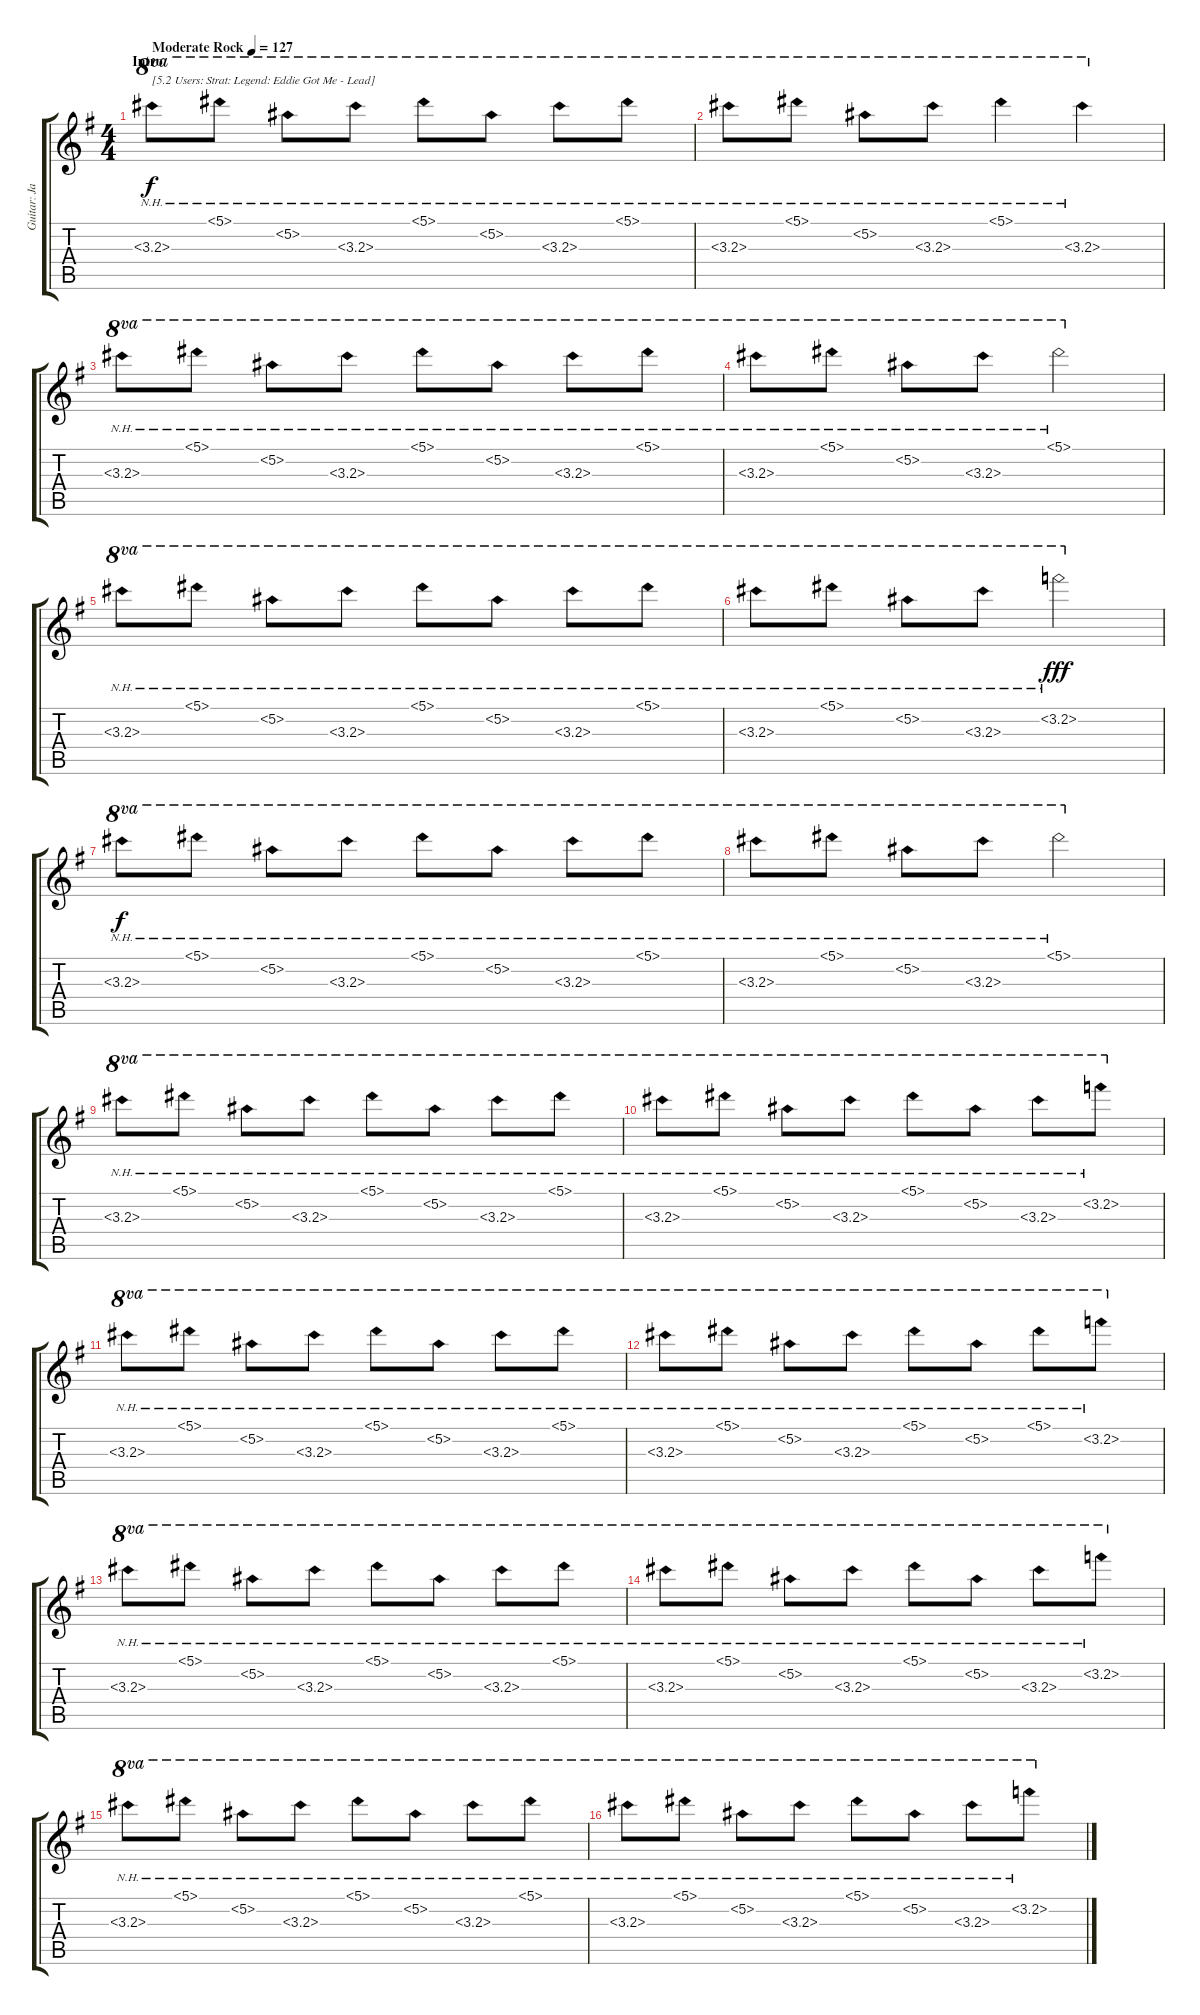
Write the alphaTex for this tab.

\track ("Guitar: Jake I" "Guitar: Ja") {instrument overdrivenguitar}
\staff {score tabs}
\tuning (Eb4 Bb3 Gb3 Db3 Ab2 Eb2) {hide}
\ts (4 4)
\section ("" "Intro")
\tempo (127 "Moderate Rock")
\clef g2
\ks g
3.3{nh}.8{ot 8va txt "[5.2 Users: Strat: Legend: Eddie Got Me - Lead]" dy f instrument overdrivenguitar} 5.1{nh}.8{ot 8va} 5.2{nh}.8{ot 8va} 3.3{nh}.8{ot 8va} 5.1{nh}.8{ot 8va} 5.2{nh}.8{ot 8va} 3.3{nh}.8{ot 8va} 5.1{nh}.8{ot 8va} |
3.3{nh}.8{ot 8va} 5.1{nh}.8{ot 8va} 5.2{nh}.8{ot 8va} 3.3{nh}.8{ot 8va} 5.1{nh}.4{ot 8va} 3.3{nh}.4{ot 8va} |
3.3{nh}.8{ot 8va} 5.1{nh}.8{ot 8va} 5.2{nh}.8{ot 8va} 3.3{nh}.8{ot 8va} 5.1{nh}.8{ot 8va} 5.2{nh}.8{ot 8va} 3.3{nh}.8{ot 8va} 5.1{nh}.8{ot 8va} |
3.3{nh}.8{ot 8va} 5.1{nh}.8{ot 8va} 5.2{nh}.8{ot 8va} 3.3{nh}.8{ot 8va} 5.1{nh}.2{ot 8va} |
3.3{nh}.8{ot 8va} 5.1{nh}.8{ot 8va} 5.2{nh}.8{ot 8va} 3.3{nh}.8{ot 8va} 5.1{nh}.8{ot 8va} 5.2{nh}.8{ot 8va} 3.3{nh}.8{ot 8va} 5.1{nh}.8{ot 8va} |
3.3{nh}.8{ot 8va} 5.1{nh}.8{ot 8va} 5.2{nh}.8{ot 8va} 3.3{nh}.8{ot 8va} 3.2{nh}.2{ot 8va dy fff} |
3.3{nh}.8{ot 8va dy f} 5.1{nh}.8{ot 8va} 5.2{nh}.8{ot 8va} 3.3{nh}.8{ot 8va} 5.1{nh}.8{ot 8va} 5.2{nh}.8{ot 8va} 3.3{nh}.8{ot 8va} 5.1{nh}.8{ot 8va} |
3.3{nh}.8{ot 8va} 5.1{nh}.8{ot 8va} 5.2{nh}.8{ot 8va} 3.3{nh}.8{ot 8va} 5.1{nh}.2{ot 8va} |
3.3{nh}.8{ot 8va} 5.1{nh}.8{ot 8va} 5.2{nh}.8{ot 8va} 3.3{nh}.8{ot 8va} 5.1{nh}.8{ot 8va} 5.2{nh}.8{ot 8va} 3.3{nh}.8{ot 8va} 5.1{nh}.8{ot 8va} |
3.3{nh}.8{ot 8va} 5.1{nh}.8{ot 8va} 5.2{nh}.8{ot 8va} 3.3{nh}.8{ot 8va} 5.1{nh}.8{ot 8va} 5.2{nh}.8{ot 8va} 3.3{nh}.8{ot 8va} 3.2{nh}.8{ot 8va} |
3.3{nh}.8{ot 8va} 5.1{nh}.8{ot 8va} 5.2{nh}.8{ot 8va} 3.3{nh}.8{ot 8va} 5.1{nh}.8{ot 8va} 5.2{nh}.8{ot 8va} 3.3{nh}.8{ot 8va} 5.1{nh}.8{ot 8va} |
3.3{nh}.8{ot 8va} 5.1{nh}.8{ot 8va} 5.2{nh}.8{ot 8va} 3.3{nh}.8{ot 8va} 5.1{nh}.8{ot 8va} 5.2{nh}.8{ot 8va} 5.1{nh}.8{ot 8va} 3.2{nh}.8{ot 8va} |
3.3{nh}.8{ot 8va} 5.1{nh}.8{ot 8va} 5.2{nh}.8{ot 8va} 3.3{nh}.8{ot 8va} 5.1{nh}.8{ot 8va} 5.2{nh}.8{ot 8va} 3.3{nh}.8{ot 8va} 5.1{nh}.8{ot 8va} |
3.3{nh}.8{ot 8va} 5.1{nh}.8{ot 8va} 5.2{nh}.8{ot 8va} 3.3{nh}.8{ot 8va} 5.1{nh}.8{ot 8va} 5.2{nh}.8{ot 8va} 3.3{nh}.8{ot 8va} 3.2{nh}.8{ot 8va} |
3.3{nh}.8{ot 8va} 5.1{nh}.8{ot 8va} 5.2{nh}.8{ot 8va} 3.3{nh}.8{ot 8va} 5.1{nh}.8{ot 8va} 5.2{nh}.8{ot 8va} 3.3{nh}.8{ot 8va} 5.1{nh}.8{ot 8va} |
3.3{nh}.8{ot 8va} 5.1{nh}.8{ot 8va} 5.2{nh}.8{ot 8va} 3.3{nh}.8{ot 8va} 5.1{nh}.8{ot 8va} 5.2{nh}.8{ot 8va} 3.3{nh}.8{ot 8va} 3.2{nh}.8{ot 8va}
